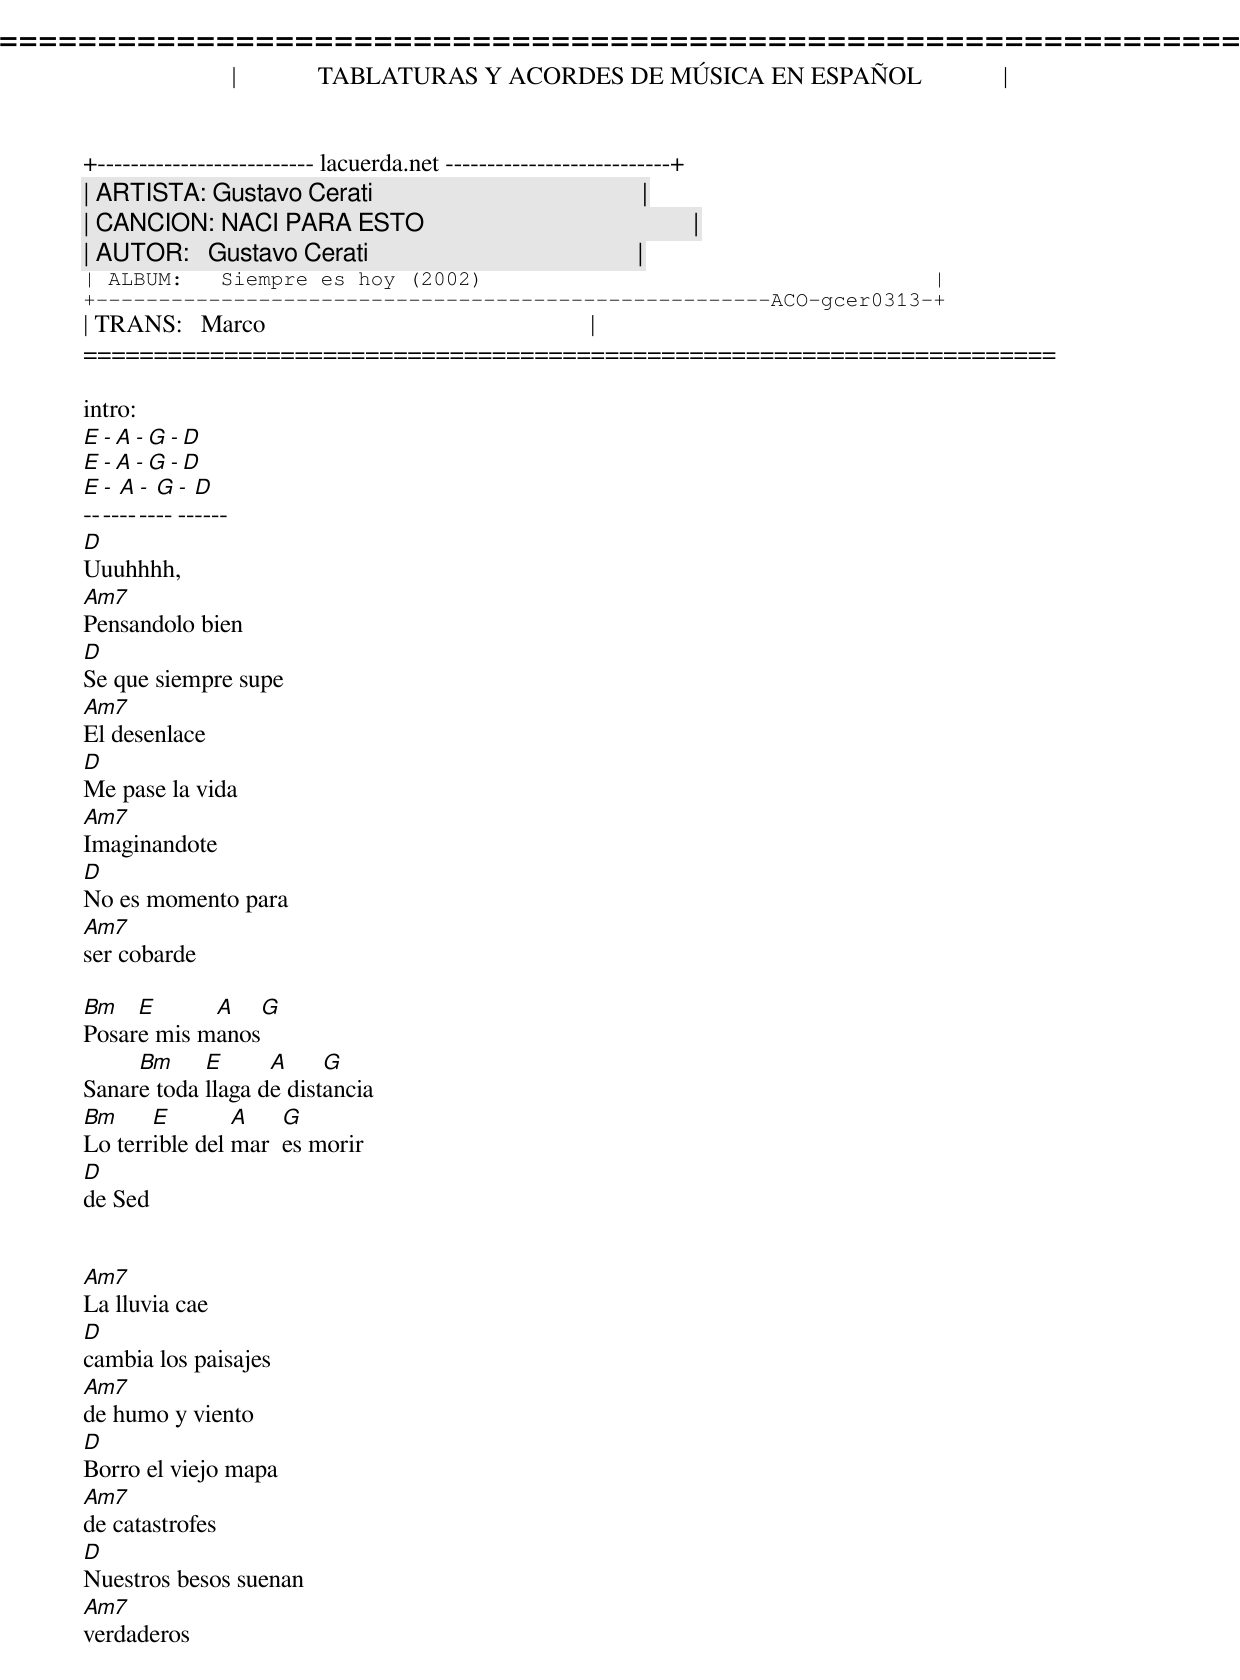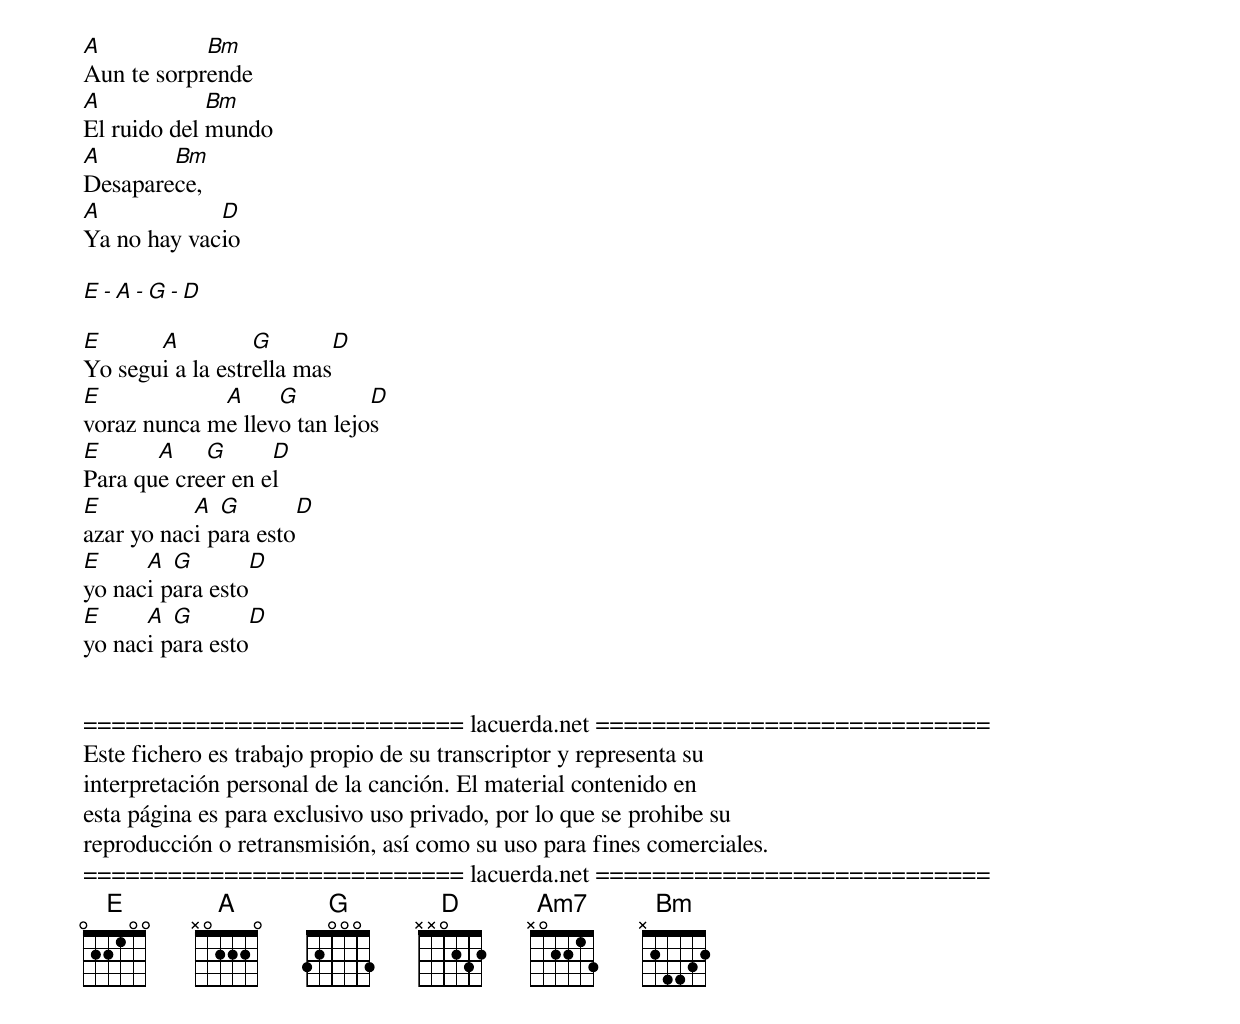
=====================================================================
|             TABLATURAS Y ACORDES DE MÚSICA EN ESPAÑOL             |
+-------------------------- lacuerda.net ---------------------------+
| ARTISTA: Gustavo Cerati                                           |
| CANCION: NACI PARA ESTO                                           |
| AUTOR:   Gustavo Cerati                                           |
| ALBUM:   Siempre es hoy (2002)                                    |
+------------------------------------------------------ACO-gcer0313-+
| TRANS:   Marco                                                    |
=====================================================================

intro:
E - A - G - D
E - A - G - D
E - A - G - D
----------------
D
Uuuhhhh,
Am7
Pensandolo bien
D
Se que siempre supe
Am7
El desenlace
D
Me pase la vida
Am7
Imaginandote
D
No es momento para
Am7
ser cobarde

Bm   E      A     G
Posare mis manos
     Bm     E      A     G
Sanare toda llaga de distancia
Bm     E        A    G
Lo terrible del mar  es morir
D
de Sed


Am7
La lluvia cae
D
cambia los paisajes
Am7
de humo y viento
D
Borro el viejo mapa
Am7
de catastrofes
D
Nuestros besos suenan
Am7
verdaderos

A           Bm
Aun te sorprende
A            Bm
El ruido del mundo
A       Bm
Desaparece,
A            D
Ya no hay vacio

E - A - G - D

E      A          G       D
Yo segui a la estrella mas
E            A     G         D
voraz nunca me llevo tan lejos
E      A    G      D
Para que creer en el
E          A  G       D
azar yo naci para esto
E     A  G       D
yo naci para esto
E     A  G       D
yo naci para esto


=========================== lacuerda.net ============================
Este fichero es trabajo propio de su transcriptor y representa su
interpretación personal de la canción. El material contenido en
esta página es para exclusivo uso privado, por lo que se prohibe su
reproducción o retransmisión, así como su uso para fines comerciales.
=========================== lacuerda.net ============================
